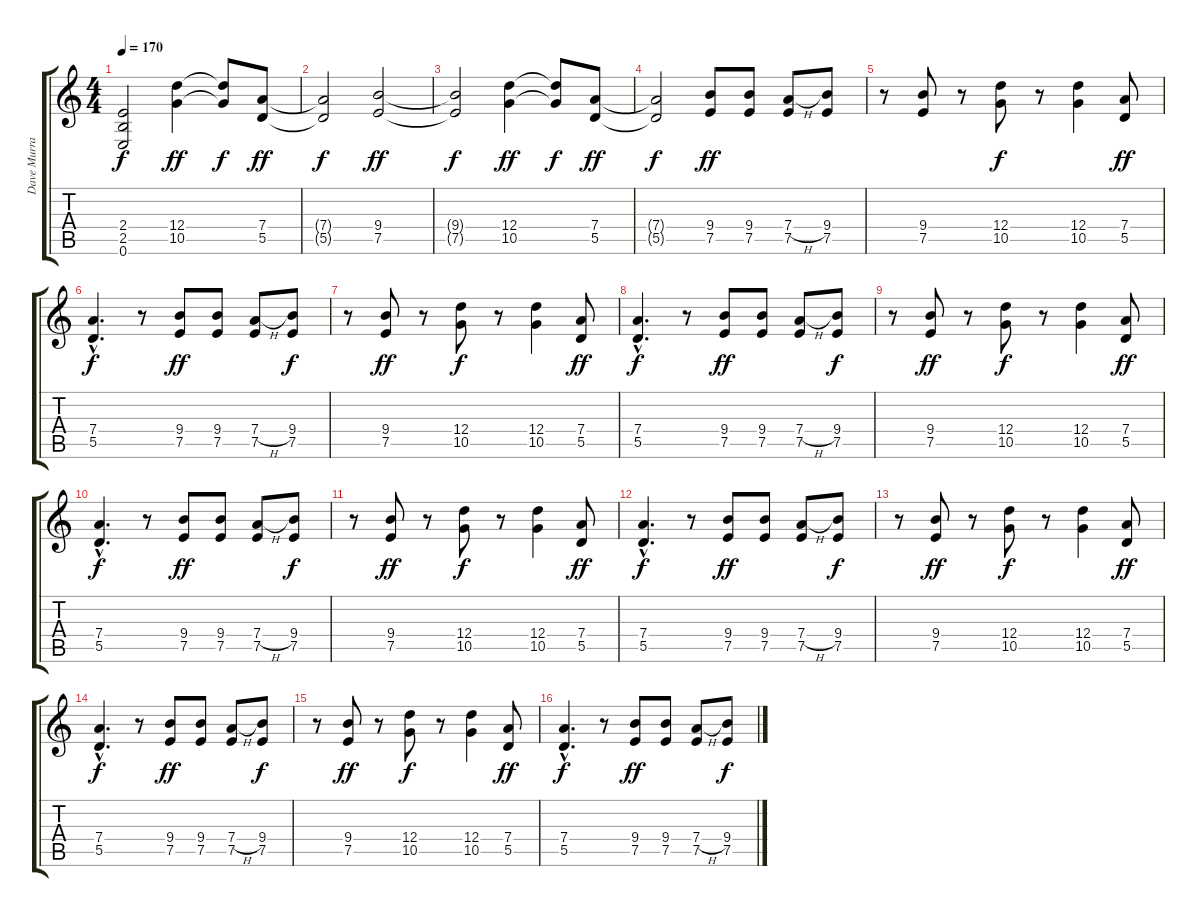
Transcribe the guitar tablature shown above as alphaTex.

\track ("Dave Murray" "Dave Murra") {instrument overdrivenguitar}
\staff {score tabs}
\tuning (E4 B3 G3 D3 A2 E2) {hide}
\ts (4 4)
\tempo 170
\clef g2
\ks c
(2.4{t} 2.5{t} 0.6{t}).2{dy f} (12.4 10.5).4{dy ff} (12.4{t} 10.5{t}).8{dy f} (7.4 5.5).8{dy ff} |
(7.4{t} 5.5{t}).2{dy f} (9.4 7.5).2{dy ff} |
(9.4{t} 7.5{t}).2{dy f} (12.4 10.5).4{dy ff} (12.4{t} 10.5{t}).8{dy f} (7.4 5.5).8{dy ff} |
(7.4{t} 5.5{t}).2{dy f} (9.4 7.5).8{dy ff} (9.4 7.5).8 (7.4{h} 7.5).8 (9.4 7.5).8 |
r.8 (9.4 7.5).8 r.8 (12.4 10.5).8{dy f} r.8 (12.4 10.5).4 (7.4 5.5).8{dy ff} |
(7.4{hac} 5.5{hac}).4{d dy f} r.8 (9.4 7.5).8{dy ff} (9.4 7.5).8 (7.4{h} 7.5).8 (9.4 7.5).8{dy f} |
r.8 (9.4 7.5).8{dy ff} r.8 (12.4 10.5).8{dy f} r.8 (12.4 10.5).4 (7.4 5.5).8{dy ff} |
(7.4{hac} 5.5{hac}).4{d dy f} r.8 (9.4 7.5).8{dy ff} (9.4 7.5).8 (7.4{h} 7.5).8 (9.4 7.5).8{dy f} |
r.8 (9.4 7.5).8{dy ff} r.8 (12.4 10.5).8{dy f} r.8 (12.4 10.5).4 (7.4 5.5).8{dy ff} |
(7.4{hac} 5.5{hac}).4{d dy f} r.8 (9.4 7.5).8{dy ff} (9.4 7.5).8 (7.4{h} 7.5).8 (9.4 7.5).8{dy f} |
r.8 (9.4 7.5).8{dy ff} r.8 (12.4 10.5).8{dy f} r.8 (12.4 10.5).4 (7.4 5.5).8{dy ff} |
(7.4{hac} 5.5{hac}).4{d dy f} r.8 (9.4 7.5).8{dy ff} (9.4 7.5).8 (7.4{h} 7.5).8 (9.4 7.5).8{dy f} |
r.8 (9.4 7.5).8{dy ff} r.8 (12.4 10.5).8{dy f} r.8 (12.4 10.5).4 (7.4 5.5).8{dy ff} |
(7.4{hac} 5.5{hac}).4{d dy f} r.8 (9.4 7.5).8{dy ff} (9.4 7.5).8 (7.4{h} 7.5).8 (9.4 7.5).8{dy f} |
r.8 (9.4 7.5).8{dy ff} r.8 (12.4 10.5).8{dy f} r.8 (12.4 10.5).4 (7.4 5.5).8{dy ff} |
(7.4{hac} 5.5{hac}).4{d dy f} r.8 (9.4 7.5).8{dy ff} (9.4 7.5).8 (7.4{h} 7.5).8 (9.4 7.5).8{dy f}
